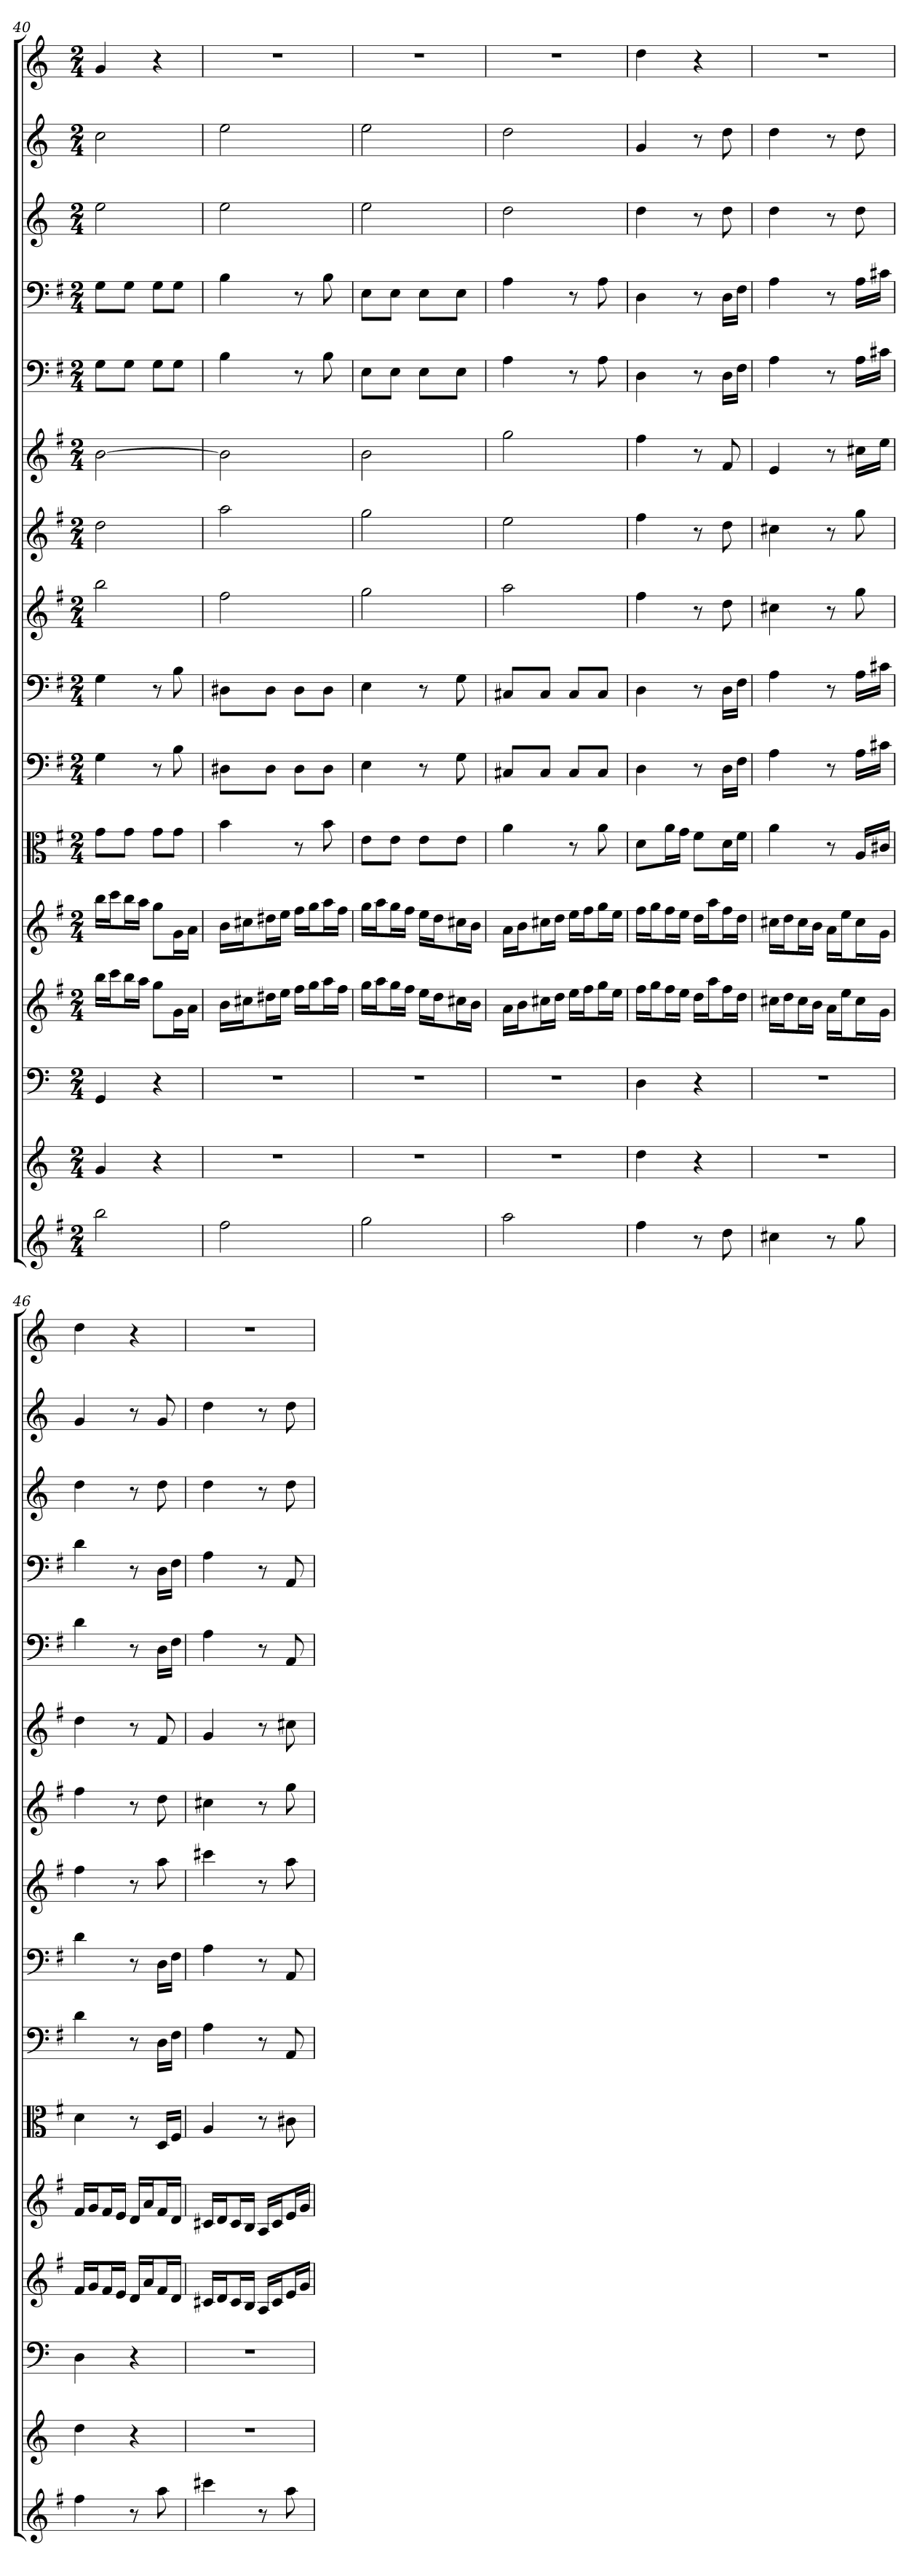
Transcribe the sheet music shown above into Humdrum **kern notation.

**kern	**kern	**kern	**kern	**kern	**kern	**kern	**kern	**kern	**kern	**kern	**kern	**kern	**kern	**kern	**kern
*part16	*part15	*part14	*part13	*part12	*part11	*part10	*part9	*part8	*part7	*part6	*part5	*part4	*part3	*part2	*part1
*staff16	*staff15	*staff14	*staff13	*staff12	*staff11	*staff10	*staff9	*staff8	*staff7	*staff6	*staff5	*staff4	*staff3	*staff2	*staff1
*	*	*clefF4	*	*	*clefC3	*clefF4	*clefF4	*	*	*	*clefF4	*clefF4	*	*	*
*k[f#]	*k[]	*k[]	*k[f#]	*k[f#]	*k[f#]	*k[f#]	*k[f#]	*k[f#]	*k[f#]	*k[f#]	*k[f#]	*k[f#]	*k[]	*k[]	*k[]
*M2/4	*M2/4	*M2/4	*M2/4	*M2/4	*M2/4	*M2/4	*M2/4	*M2/4	*M2/4	*M2/4	*M2/4	*M2/4	*M2/4	*M2/4	*M2/4
=40	=40	=40	=40	=40	=40	=40	=40	=40	=40	=40	=40	=40	=40	=40	=40
2bb	4g	4GG	16bbLL	16bbLL	8g\L	4G	4G	2bb	2dd	[2b	8G\L	8G\L	2ee	2cc	4g
.	.	.	16cccJ	16cccJ	.	.	.	.	.	.	.	.	.	.	.
.	.	.	16bbL	16bbL	8g\J	.	.	.	.	.	8G\J	8G\J	.	.	.
.	.	.	16aaJJ	16aaJJ	.	.	.	.	.	.	.	.	.	.	.
.	4r	4r	8ggL	8ggL	8g\L	8r	8r	.	.	.	8G\L	8G\L	.	.	4r
.	.	.	16gL	16gL	8g\J	8B	8B	.	.	.	8G\J	8G\J	.	.	.
.	.	.	16aJJ	16aJJ	.	.	.	.	.	.	.	.	.	.	.
=41	=41	=41	=41	=41	=41	=41	=41	=41	=41	=41	=41	=41	=41	=41	=41
2ff#	2r	2r	16bLL	16bLL	4b	8D#X\L	8D#X\L	2ff#	2aa	2b]	4B	4B	2ee	2ee	2r
.	.	.	16cc#XJ	16cc#XJ	.	.	.	.	.	.	.	.	.	.	.
.	.	.	16dd#XL	16dd#XL	.	8D#\J	8D#\J	.	.	.	.	.	.	.	.
.	.	.	16eeJJ	16eeJJ	.	.	.	.	.	.	.	.	.	.	.
.	.	.	16ff#LL	16ff#LL	8r	8D#\L	8D#\L	.	.	.	8r	8r	.	.	.
.	.	.	16ggJ	16ggJ	.	.	.	.	.	.	.	.	.	.	.
.	.	.	16aaL	16aaL	8b	8D#\J	8D#\J	.	.	.	8B	8B	.	.	.
.	.	.	16ff#JJ	16ff#JJ	.	.	.	.	.	.	.	.	.	.	.
=42	=42	=42	=42	=42	=42	=42	=42	=42	=42	=42	=42	=42	=42	=42	=42
2gg	2r	2r	16ggLL	16ggLL	8e\L	4E	4E	2gg	2gg	2b	8E\L	8E\L	2ee	2ee	2r
.	.	.	16aaJ	16aaJ	.	.	.	.	.	.	.	.	.	.	.
.	.	.	16ggL	16ggL	8e\J	.	.	.	.	.	8E\J	8E\J	.	.	.
.	.	.	16ff#JJ	16ff#JJ	.	.	.	.	.	.	.	.	.	.	.
.	.	.	16eeLL	16eeLL	8e\L	8r	8r	.	.	.	8E\L	8E\L	.	.	.
.	.	.	16ddJ	16ddJ	.	.	.	.	.	.	.	.	.	.	.
.	.	.	16cc#XL	16cc#XL	8e\J	8G	8G	.	.	.	8E\J	8E\J	.	.	.
.	.	.	16bJJ	16bJJ	.	.	.	.	.	.	.	.	.	.	.
=43	=43	=43	=43	=43	=43	=43	=43	=43	=43	=43	=43	=43	=43	=43	=43
2aa	2r	2r	16aLL	16aLL	4a	8C#X/L	8C#X/L	2aa	2ee	2gg	4A	4A	2dd	2dd	2r
.	.	.	16bJ	16bJ	.	.	.	.	.	.	.	.	.	.	.
.	.	.	16cc#XL	16cc#XL	.	8C#/J	8C#/J	.	.	.	.	.	.	.	.
.	.	.	16ddJJ	16ddJJ	.	.	.	.	.	.	.	.	.	.	.
.	.	.	16eeLL	16eeLL	8r	8C#/L	8C#/L	.	.	.	8r	8r	.	.	.
.	.	.	16ff#J	16ff#J	.	.	.	.	.	.	.	.	.	.	.
.	.	.	16ggL	16ggL	8a	8C#/J	8C#/J	.	.	.	8A	8A	.	.	.
.	.	.	16eeJJ	16eeJJ	.	.	.	.	.	.	.	.	.	.	.
=44	=44	=44	=44	=44	=44	=44	=44	=44	=44	=44	=44	=44	=44	=44	=44
4ff#	4dd	4D	16ff#LL	16ff#LL	8d\L	4D	4D	4ff#	4ff#	4ff#	4D	4D	4dd	4g	4dd
.	.	.	16ggJ	16ggJ	.	.	.	.	.	.	.	.	.	.	.
.	.	.	16ff#L	16ff#L	16a\L	.	.	.	.	.	.	.	.	.	.
.	.	.	16eeJJ	16eeJJ	16g\JJ	.	.	.	.	.	.	.	.	.	.
8r	4r	4r	16ddLL	16ddLL	8f#\L	8r	8r	8r	8r	8r	8r	8r	8r	8r	4r
.	.	.	16aaJ	16aaJ	.	.	.	.	.	.	.	.	.	.	.
8dd	.	.	16ff#L	16ff#L	16d\L	16D\LL	16D\LL	8dd	8dd	8f#	16D\LL	16D\LL	8dd	8dd	.
.	.	.	16ddJJ	16ddJJ	16f#\JJ	16F#\JJ	16F#\JJ	.	.	.	16F#\JJ	16F#\JJ	.	.	.
=45	=45	=45	=45	=45	=45	=45	=45	=45	=45	=45	=45	=45	=45	=45	=45
4cc#X	2r	2r	16cc#XLL	16cc#XLL	4a	4A	4A	4cc#X	4cc#X	4e	4A	4A	4dd	4dd	2r
.	.	.	16ddJ	16ddJ	.	.	.	.	.	.	.	.	.	.	.
.	.	.	16cc#L	16cc#L	.	.	.	.	.	.	.	.	.	.	.
.	.	.	16bJJ	16bJJ	.	.	.	.	.	.	.	.	.	.	.
8r	.	.	16aLL	16aLL	8r	8r	8r	8r	8r	8r	8r	8r	8r	8r	.
.	.	.	16eeJ	16eeJ	.	.	.	.	.	.	.	.	.	.	.
8gg	.	.	16cc#L	16cc#L	16A/LL	16A\LL	16A\LL	8gg	8gg	16cc#XLL	16A\LL	16A\LL	8dd	8dd	.
.	.	.	16gJJ	16gJJ	16c#X/JJ	16c#X\JJ	16c#X\JJ	.	.	16eeJJ	16c#X\JJ	16c#X\JJ	.	.	.
=46	=46	=46	=46	=46	=46	=46	=46	=46	=46	=46	=46	=46	=46	=46	=46
4ff#	4dd	4D	16f#LL	16f#LL	4d	4d	4d	4ff#	4ff#	4dd	4d	4d	4dd	4g	4dd
.	.	.	16gJ	16gJ	.	.	.	.	.	.	.	.	.	.	.
.	.	.	16f#L	16f#L	.	.	.	.	.	.	.	.	.	.	.
.	.	.	16eJJ	16eJJ	.	.	.	.	.	.	.	.	.	.	.
8r	4r	4r	16dLL	16dLL	8r	8r	8r	8r	8r	8r	8r	8r	8r	8r	4r
.	.	.	16aJ	16aJ	.	.	.	.	.	.	.	.	.	.	.
8aa	.	.	16f#L	16f#L	16D/LL	16D\LL	16D\LL	8aa	8dd	8f#	16D\LL	16D\LL	8dd	8g	.
.	.	.	16dJJ	16dJJ	16F#/JJ	16F#\JJ	16F#\JJ	.	.	.	16F#\JJ	16F#\JJ	.	.	.
=47	=47	=47	=47	=47	=47	=47	=47	=47	=47	=47	=47	=47	=47	=47	=47
4ccc#X	2r	2r	16c#XLL	16c#XLL	4A	4A	4A	4ccc#X	4cc#X	4g	4A	4A	4dd	4dd	2r
.	.	.	16dJ	16dJ	.	.	.	.	.	.	.	.	.	.	.
.	.	.	16c#L	16c#L	.	.	.	.	.	.	.	.	.	.	.
.	.	.	16BJJ	16BJJ	.	.	.	.	.	.	.	.	.	.	.
8r	.	.	16ALL	16ALL	8r	8r	8r	8r	8r	8r	8r	8r	8r	8r	.
.	.	.	16c#J	16c#J	.	.	.	.	.	.	.	.	.	.	.
8aa	.	.	16eL	16eL	8c#X	8AA	8AA	8aa	8gg	8cc#X	8AA	8AA	8dd	8dd	.
.	.	.	16gJJ	16gJJ	.	.	.	.	.	.	.	.	.	.	.
=	=	=	=	=	=	=	=	=	=	=	=	=	=	=	=
*-	*-	*-	*-	*-	*-	*-	*-	*-	*-	*-	*-	*-	*-	*-	*-
